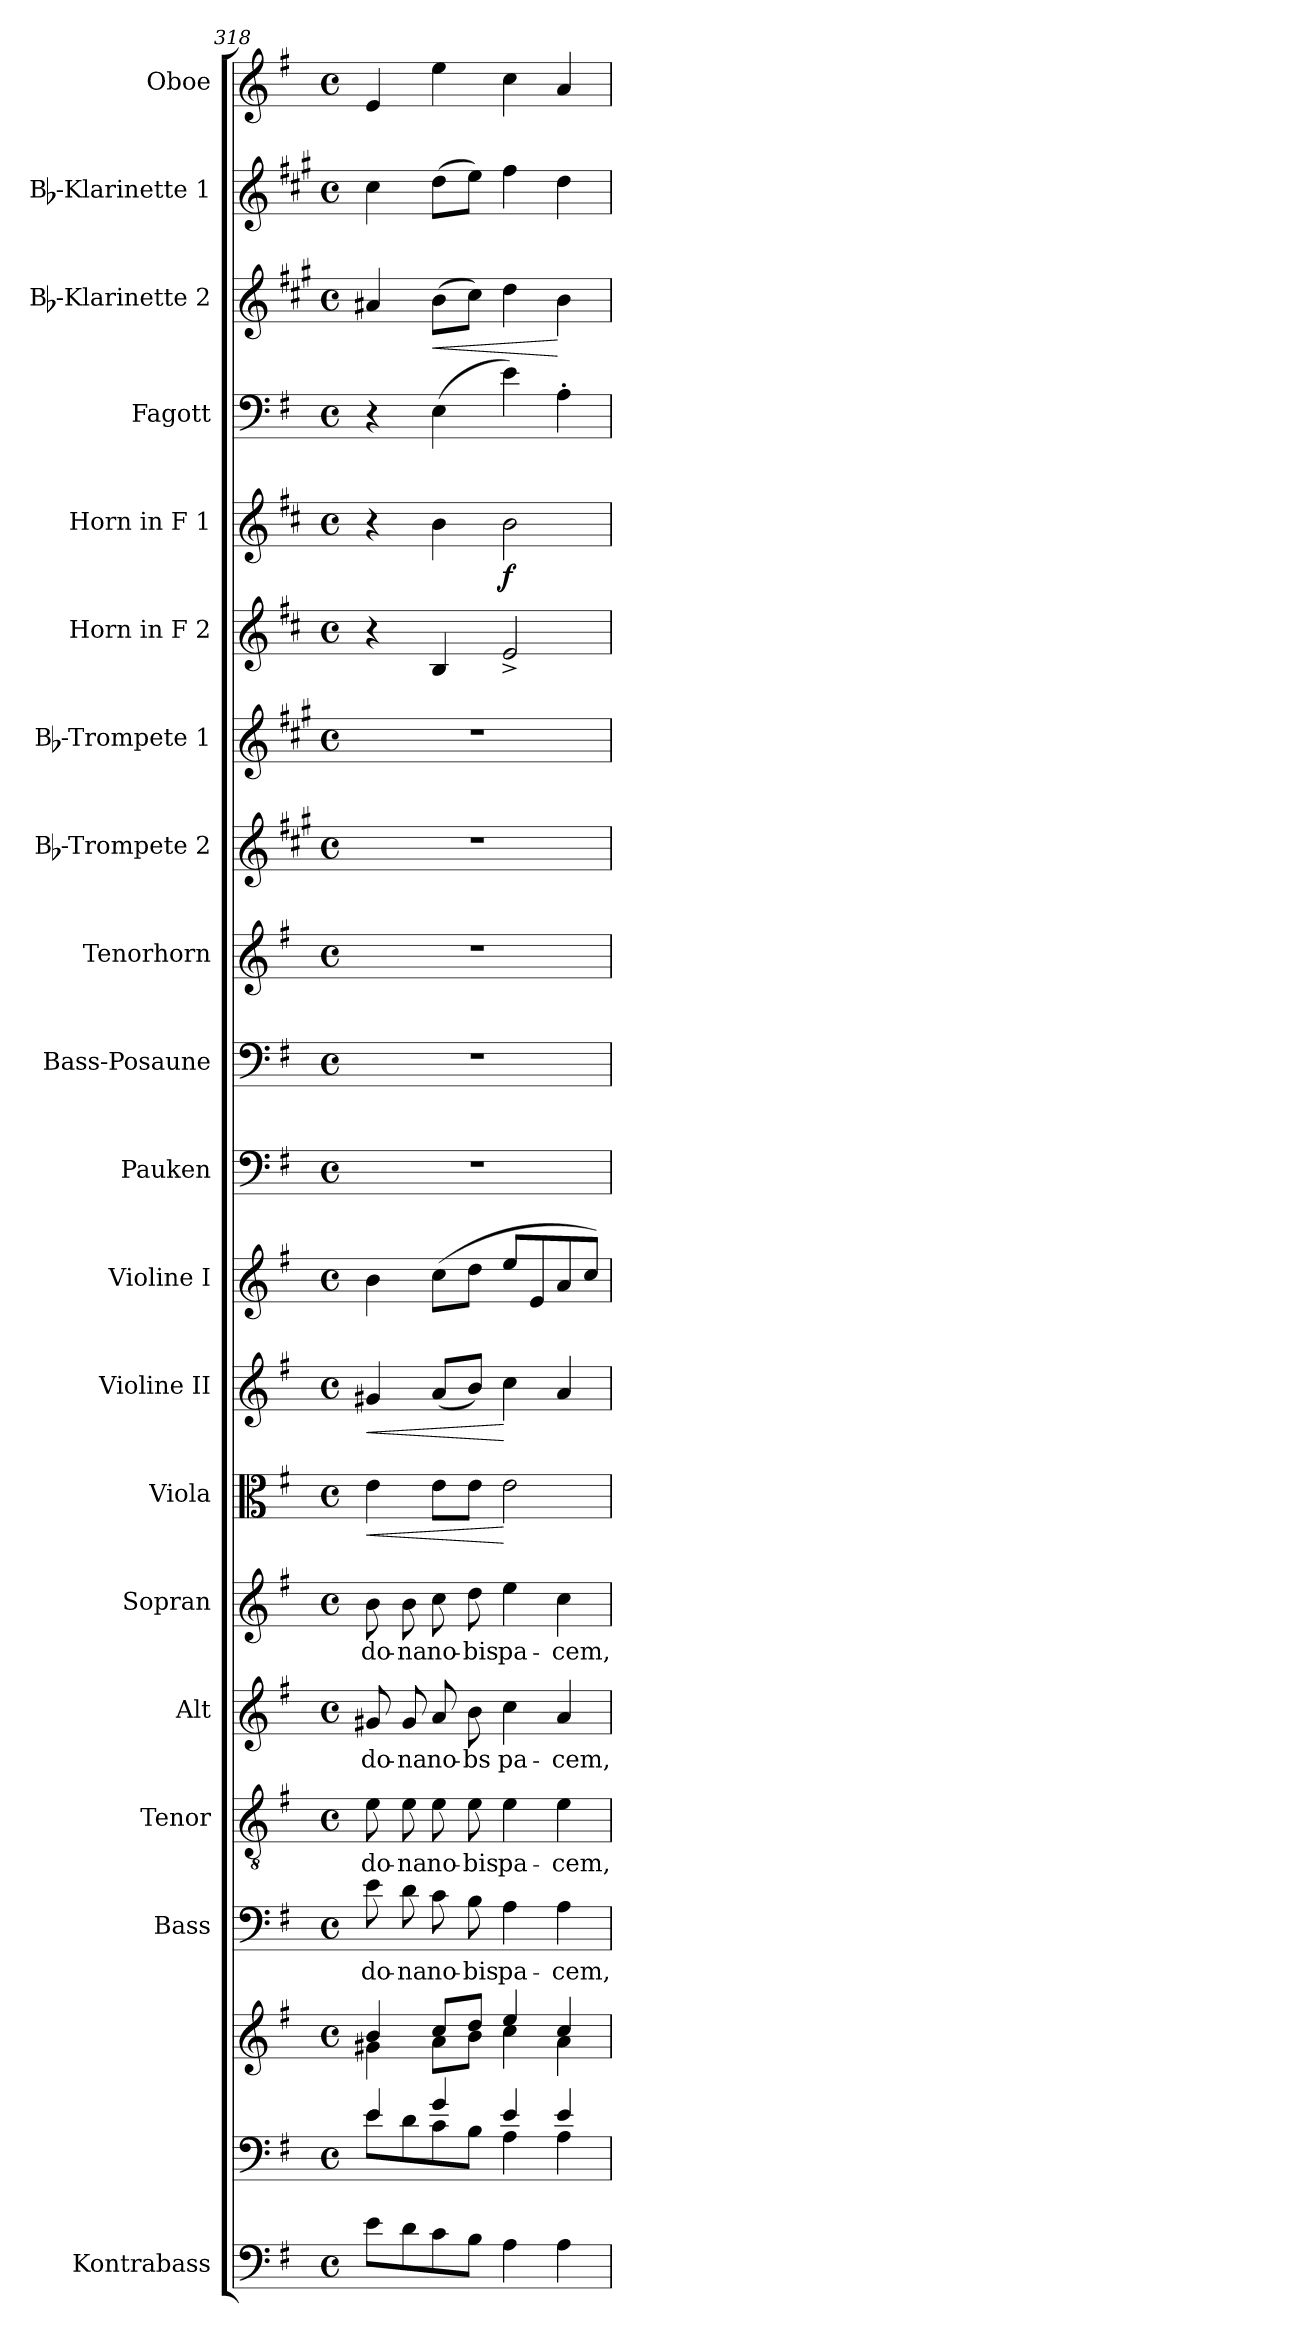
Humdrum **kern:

**kern	**kern	**kern	**kern	**text	**kern	**text	**kern	**text	**kern	**text	**kern	**dynam	**kern	**dynam	**kern	**kern	**kern	**kern	**kern	**kern	**kern	**kern	**dynam	**kern	**kern	**dynam	**kern	**kern
*part20	*part19	*part19	*part18	*part18	*part17	*part17	*part16	*part16	*part15	*part15	*part14	*part14	*part13	*part13	*part12	*part11	*part10	*part9	*part8	*part7	*part6	*part5	*part5	*part4	*part3	*part3	*part2	*part1
*staff21	*staff20	*staff19	*staff18	*staff18	*staff17	*staff17	*staff16	*staff16	*staff15	*staff15	*staff14	*staff14	*staff13	*staff13	*staff12	*staff11	*staff10	*staff9	*staff8	*staff7	*staff6	*staff5	*staff5	*staff4	*staff3	*staff3	*staff2	*staff1
*I"Kontrabass	*	*	*I"Bass	*	*I"Tenor	*	*I"Alt	*	*I"Sopran	*	*I"Viola	*	*I"Violine II	*	*I"Violine I	*I"Pauken	*I"Bass-Posaune	*I"Tenorhorn	*I"Bb-Trompete 2	*I"Bb-Trompete 1	*I"Horn in F 2	*I"Horn in F 1	*	*I"Fagott	*I"Bb-Klarinette 2	*	*I"Bb-Klarinette 1	*I"Oboe
*I'Kb.	*	*	*I'B.	*	*I'T.	*	*I'A.	*	*I'S.	*	*I'Vla.	*	*I'Vl. II	*	*I'Vl. I	*I'Pk.	*I'B. Pos.	*I'T. Hrn.	*I'Bb Trp. 2	*I'Bb Trp. 1	*	*	*	*I'Fg.	*I'Bb Kl. 2	*	*I'Bb Kl. 1	*I'Ob.
*clefF4	*clefF4	*clefG2	*clefF4	*	*clefGv2	*	*clefG2	*	*clefG2	*	*clefC3	*	*clefG2	*	*clefG2	*clefF4	*clefF4	*clefG2	*clefG2	*clefG2	*clefG2	*clefG2	*	*clefF4	*clefG2	*	*clefG2	*clefG2
*ITrd7c12	*	*	*	*	*	*	*	*	*	*	*	*	*	*	*	*	*	*ITrd8c14	*ITrd1c2	*ITrd1c2	*ITrd4c7	*ITrd4c7	*	*	*ITrd1c2	*	*ITrd1c2	*
*k[f#]	*k[f#]	*k[f#]	*k[f#]	*	*k[f#]	*	*k[f#]	*	*k[f#]	*	*k[f#]	*	*k[f#]	*	*k[f#]	*k[f#]	*k[f#]	*k[f#]	*k[f#]	*k[f#]	*k[f#]	*k[f#]	*	*k[f#]	*k[f#]	*	*k[f#]	*k[f#]
*G:	*G:	*G:	*G:	*	*G:	*	*G:	*	*G:	*	*G:	*	*G:	*	*G:	*G:	*G:	*G:	*G:	*G:	*G:	*G:	*	*G:	*G:	*	*G:	*G:
*M4/4	*M4/4	*M4/4	*M4/4	*	*M4/4	*	*M4/4	*	*M4/4	*	*M4/4	*	*M4/4	*	*M4/4	*M4/4	*M4/4	*M4/4	*M4/4	*M4/4	*M4/4	*M4/4	*	*M4/4	*M4/4	*	*M4/4	*M4/4
*met(c)	*met(c)	*met(c)	*met(c)	*	*met(c)	*	*met(c)	*	*met(c)	*	*met(c)	*	*met(c)	*	*met(c)	*met(c)	*met(c)	*met(c)	*met(c)	*met(c)	*met(c)	*met(c)	*	*met(c)	*met(c)	*	*met(c)	*met(c)
=318	=318	=318	=318	=318	=318	=318	=318	=318	=318	=318	=318	=318	=318	=318	=318	=318	=318	=318	=318	=318	=318	=318	=318	=318	=318	=318	=318	=318
*	*^	*^	*	*	*	*	*	*	*	*	*	*	*	*	*	*	*	*	*	*	*	*	*	*	*	*	*	*
!	!	!	!	!	!	!LO:LY:b	!	!LO:LY:b	!	!LO:LY:b	!	!LO:LY:b	!	!LO:HP:b	!	!LO:HP:b	!	!	!	!	!	!	!	!	!	!	!	!	!	!
8E\L	4e/	8e\L	4b/	4g#X\	8e\	do-	8e\	do-	8g#X/	do-	8b\	do-	4e\	<	4g#X/	<	4b\	1r	1r	1r	1r	1r	4r	4r	.	4r	4g#X/	.	4b\	4e/
!	!	!	!	!	!	!LO:LY:b	!	!LO:LY:b	!	!LO:LY:b	!	!LO:LY:b	!	!	!	!	!	!	!	!	!	!	!	!	!	!	!	!	!	!
8D\	.	8d\	.	.	8d\	-na	8e\	-na	8g#/	-na	8b\	-na	.	.	.	.	.	.	.	.	.	.	.	.	.	.	.	.	.	.
!	!	!	!	!	!	!LO:LY:b	!	!LO:LY:b	!	!LO:LY:b	!	!LO:LY:b	!	!	!	!	!	!	!	!	!	!	!	!	!	!	!	!LO:HP:b	!	!
8C\	4g/	8c\	8cc/L	8a\L	8c\	no-	8e\	no-	8a/	no-	8cc\	no-	8e\L	.	(<8a/L	.	(>8cc\L	.	.	.	.	.	4E/	4e\	.	(>4E\	(>8a\L	<	(>8cc\L	4ee\
!	!	!	!	!	!	!LO:LY:b	!	!LO:LY:b	!	!LO:LY:b	!	!LO:LY:b	!	!	!	!	!	!	!	!	!	!	!	!	!	!	!	!	!	!
8BB\J	.	8B\J	8dd/J	8b\J	8B\	-bis	8e\	-bis	8b\	-bs	8dd\	-bis	8e\J	.	8b/J)	.	8dd\J	.	.	.	.	.	.	.	.	.	8b\J)	.	8dd\J)	.
!	!	!	!	!	!	!LO:LY:b	!	!LO:LY:b	!	!LO:LY:b	!	!LO:LY:b	!	!	!	!	!	!	!	!	!	!	!	!	!LO:DY:b	!	!	!	!	!
4AA\	4e/	4A\	4ee/	4cc\	4A\	pa-	4e\	pa-	4cc\	pa-	4ee\	pa-	2e\	[	4cc\	[	8ee/L	.	.	.	.	.	2A^</	2e\	f	4e\)	4cc\	.	4ee\	4cc\
.	.	.	.	.	.	.	.	.	.	.	.	.	.	.	.	.	8e/	.	.	.	.	.	.	.	.	.	.	.	.	.
!	!	!	!	!	!	!LO:LY:b	!	!LO:LY:b	!	!LO:LY:b	!	!LO:LY:b	!	!	!	!	!	!	!	!	!	!	!	!	!	!	!	!	!	!
4AA\	4e/	4A\	4cc/	4a\	4A\	-cem,	4e\	-cem,	4a/	-cem,	4cc\	-cem,	.	.	4a/	.	8a/	.	.	.	.	.	.	.	.	4A'>\	4a\	[	4cc\	4a/
.	.	.	.	.	.	.	.	.	.	.	.	.	.	.	.	.	8cc/J)	.	.	.	.	.	.	.	.	.	.	.	.	.
*	*v	*v	*	*	*	*	*	*	*	*	*	*	*	*	*	*	*	*	*	*	*	*	*	*	*	*	*	*	*	*
*	*	*v	*v	*	*	*	*	*	*	*	*	*	*	*	*	*	*	*	*	*	*	*	*	*	*	*	*	*	*
=	=	=	=	=	=	=	=	=	=	=	=	=	=	=	=	=	=	=	=	=	=	=	=	=	=	=	=	=
*-	*-	*-	*-	*-	*-	*-	*-	*-	*-	*-	*-	*-	*-	*-	*-	*-	*-	*-	*-	*-	*-	*-	*-	*-	*-	*-	*-	*-
